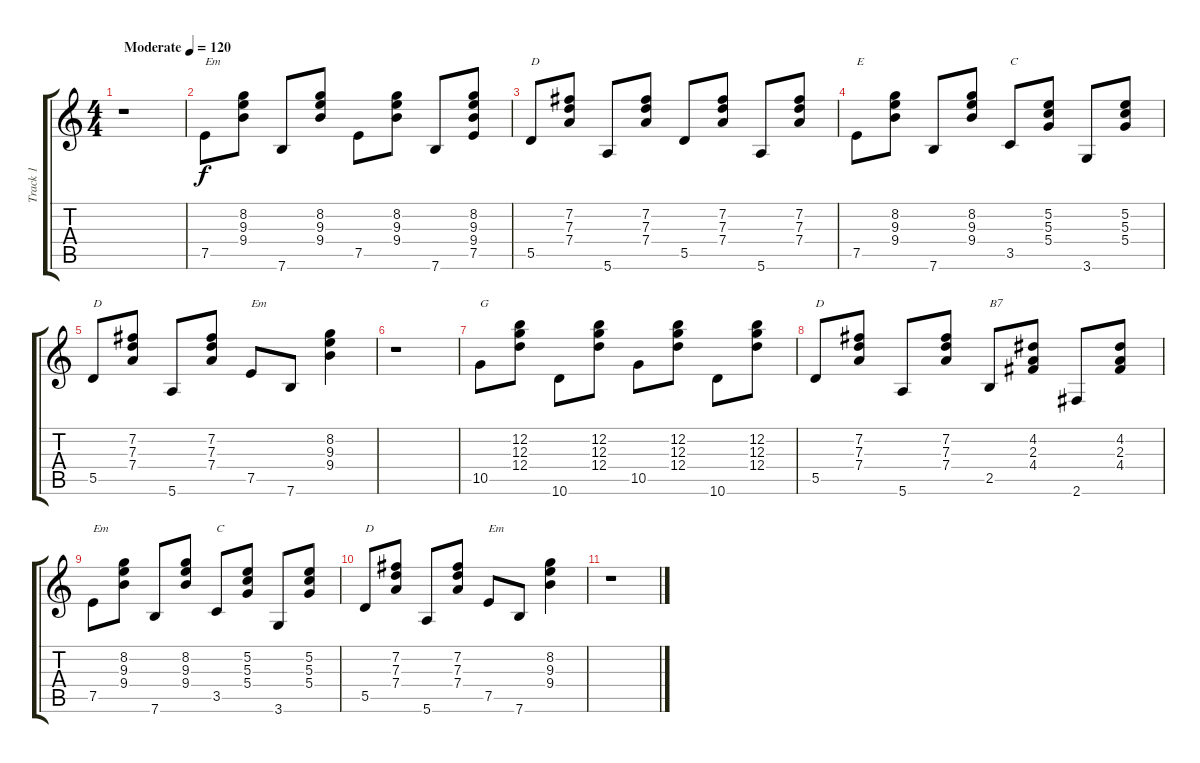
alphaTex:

\track ("Track 1" "Track 1") {instrument acousticguitarsteel}
\staff {score tabs}
\tuning (E4 B3 G3 D3 A2 E2) {hide}
\ts (4 4)
\tempo (120 "Moderate")
\clef g2
\ks c
r.1{dy f instrument acousticguitarsteel} |
7.5.8{txt "Em"} (8.2 9.3 9.4).8 7.6.8 (8.2 9.3 9.4).8 7.5.8 (8.2 9.3 9.4).8 7.6.8 (8.2 9.3 9.4 7.5).8 |
5.5.8{txt "D"} (7.2 7.3 7.4).8 5.6.8 (7.2 7.3 7.4).8 5.5.8 (7.2 7.3 7.4).8 5.6.8 (7.2 7.3 7.4).8 |
7.5.8{txt "E"} (8.2 9.3 9.4).8 7.6.8 (8.2 9.3 9.4).8 3.5.8{txt "C"} (5.2 5.3 5.4).8 3.6.8 (5.2 5.3 5.4).8 |
5.5.8{txt "D"} (7.2 7.3 7.4).8 5.6.8 (7.2 7.3 7.4).8 7.5.8{txt "Em"} 7.6.8 (8.2 9.3 9.4).4 |
r.1 |
10.5.8{txt "G"} (12.2 12.3 12.4).8 10.6.8 (12.2 12.3 12.4).8 10.5.8 (12.2 12.3 12.4).8 10.6.8 (12.2 12.3 12.4).8 |
5.5.8{txt "D"} (7.2 7.3 7.4).8 5.6.8 (7.2 7.3 7.4).8 2.5.8{txt "B7"} (4.2 2.3 4.4).8 2.6.8 (4.2 2.3 4.4).8 |
7.5.8{txt "Em"} (8.2 9.3 9.4).8 7.6.8 (8.2 9.3 9.4).8 3.5.8{txt "C"} (5.2 5.3 5.4).8 3.6.8 (5.2 5.3 5.4).8 |
5.5.8{txt "D"} (7.2 7.3 7.4).8 5.6.8 (7.2 7.3 7.4).8 7.5.8{txt "Em"} 7.6.8 (8.2 9.3 9.4).4 |
r.1
